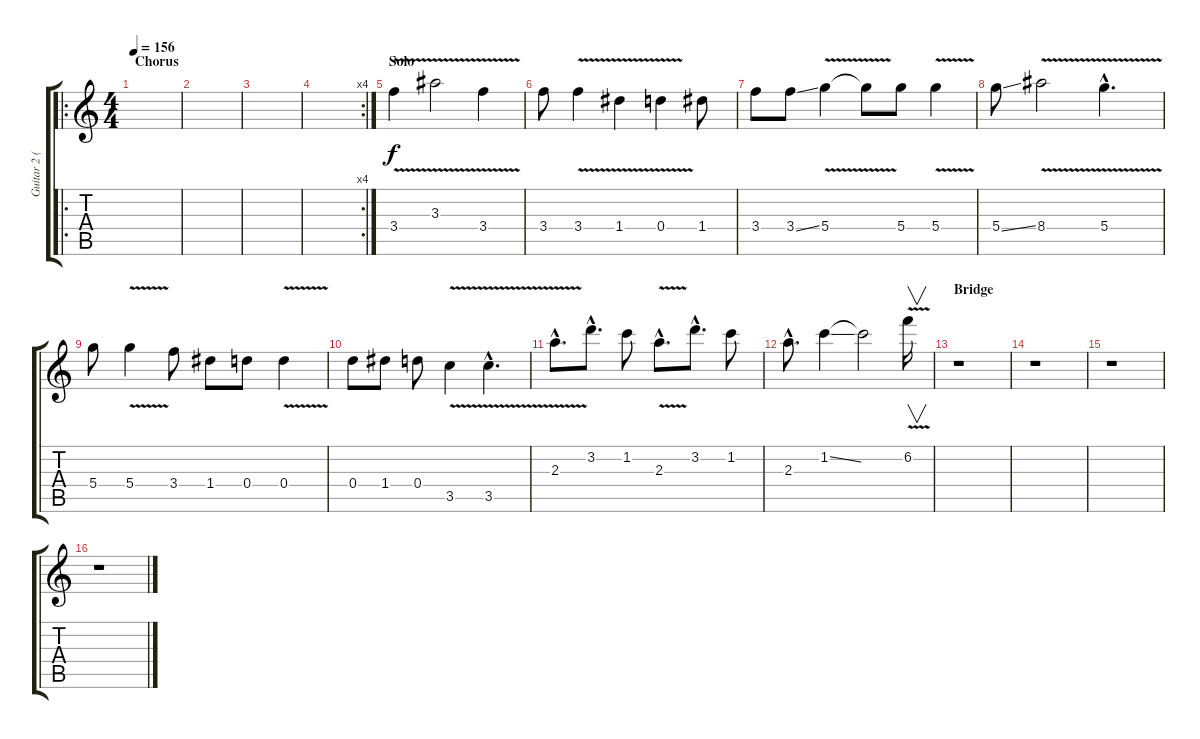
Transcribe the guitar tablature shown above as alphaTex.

\track ("Guitar 2 (solo)" "Guitar 2 (") {instrument distortionguitar}
\staff {score tabs}
\tuning (E5 B4 G4 D4 A3 E3) {hide}
\ro
\ts (4 4)
\section ("" "Chorus")
\tempo 156
\clef g2
\ks c
|
|
|
\rc 4
|
\section ("" "Solo")
3.4{v}.4 3.3{v}.2 3.4{v}.4 |
3.4.8 3.4{v}.4 1.4{v}.4 0.4{v}.4 1.4.8 |
3.4.8 3.4{ss}.8 5.4{v}.4 5.4{t}.8 5.4.8 5.4{v}.4 |
5.4{ss}.8 8.4{v}.2 5.4{v hac}.4{d} |
5.4.8 5.4{v}.4 3.4.8 1.4.8 0.4.8 0.4{v}.4 |
0.4.8 1.4.8 0.4.8 3.5{v}.4 3.5{v hac}.4{d} |
2.3{v hac}.8{d} 3.2{hac}.8{d} 1.2.8 2.3{v hac}.8{d} 3.2{hac}.8{d} 1.2.8 |
2.3{hac}.8{d} 1.2{ss}.4 1.2{t}.2 6.2{v}.16{v} |
\section ("" "Bridge")
r.1 |
r.1 |
r.1 |
r.1
